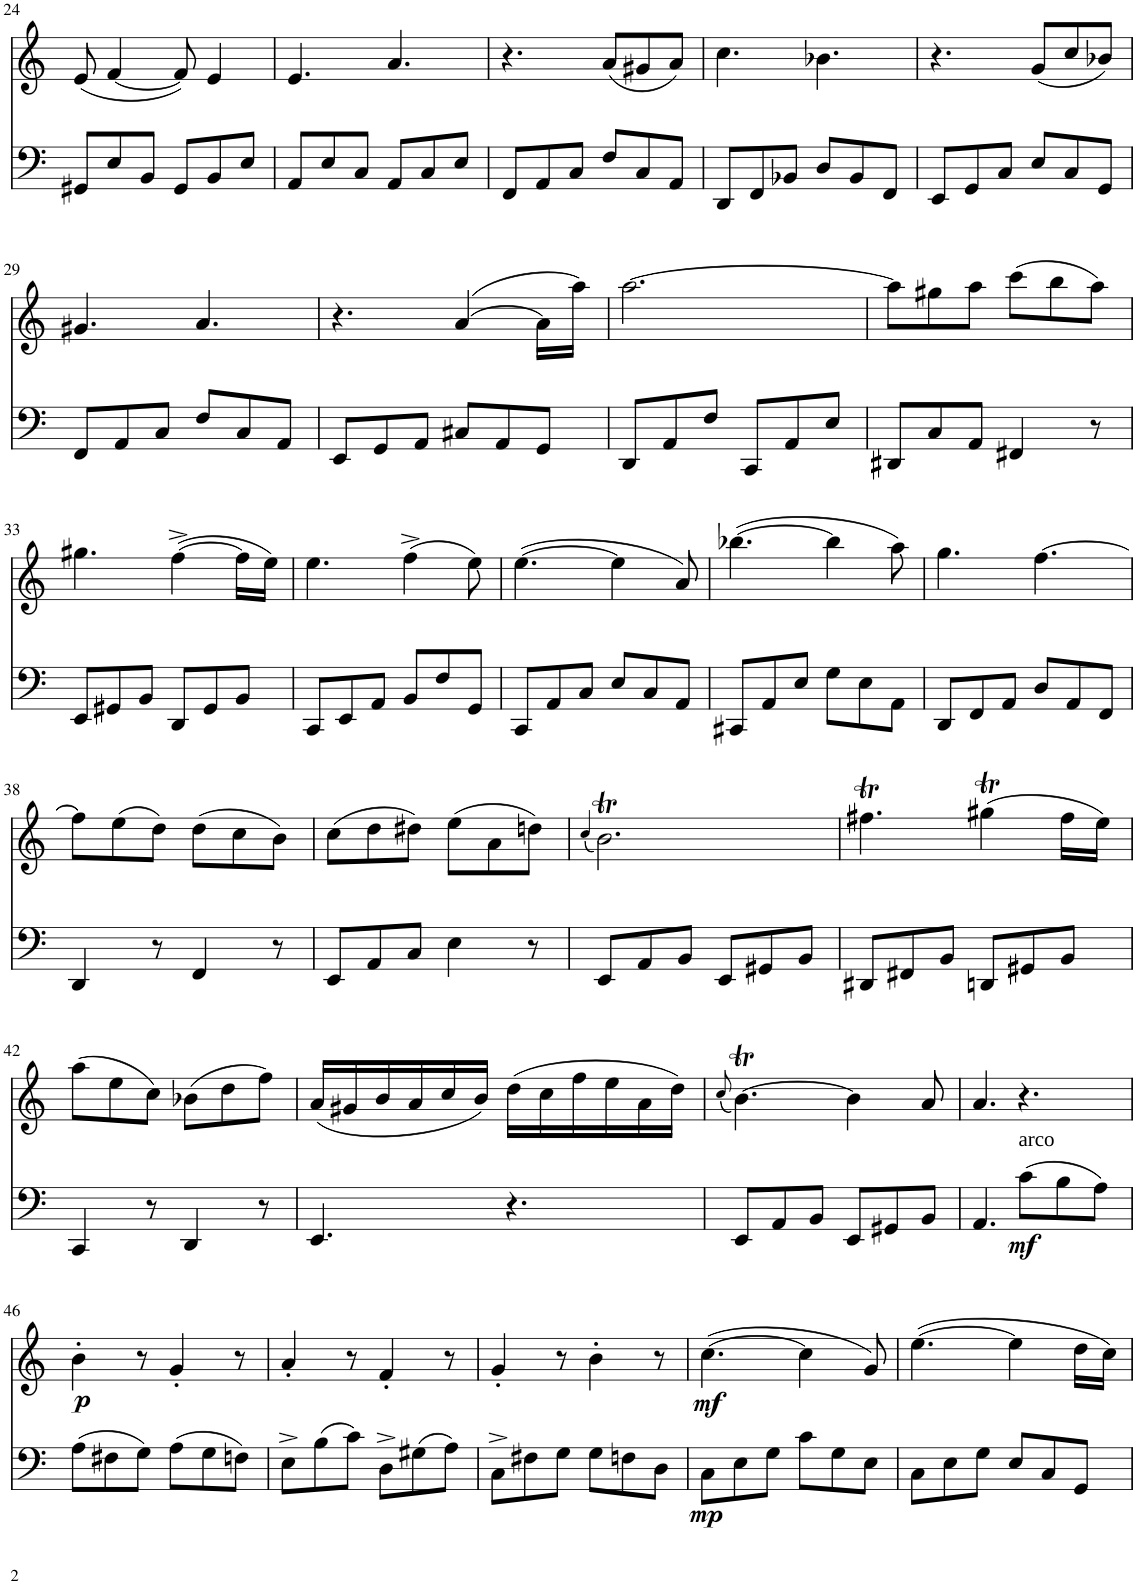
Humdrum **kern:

**kern	**dynam	**kern	**dynam
*part2	*part2	*part1	*part1
*staff2	*staff2	*staff1	*staff1
*I"Violoncello	*	*I"Violine	*
*I'Vc	*	*I'Vln	*
!!LO:PB:g=z
*clefF4	*	*clefG2	*
*k[]	*	*k[]	*
*M6/8	*	*M6/8	*
=24	=24	=24	=24
8GG#X/L	.	(8e/	.
8E/	.	[4f/	.
8BB/J	.	.	.
8GG#/L	.	8f/])	.
8BB/	.	4e/	.
8E/J	.	.	.
=25	=25	=25	=25
8AA/L	.	4.e/	.
8E/	.	.	.
8C/J	.	.	.
8AA/L	.	4.a/	.
8C/	.	.	.
8E/J	.	.	.
=26	=26	=26	=26
8FF/L	.	4.r	.
8AA/	.	.	.
8C/J	.	.	.
8F/L	.	(8a/L	.
8C/	.	8g#X/	.
8AA/J	.	8a/J)	.
=27	=27	=27	=27
8DD/L	.	4.cc\	.
8FF/	.	.	.
8BB-X/J	.	.	.
8D/L	.	4.b-X\	.
8BB-/	.	.	.
8FF/J	.	.	.
=28	=28	=28	=28
8EE/L	.	4.r	.
8GG/	.	.	.
8C/J	.	.	.
8E/L	.	(8g/L	.
8C/	.	8cc/	.
8GG/J	.	8b-X/J)	.
!!LO:LB:g=z
=29	=29	=29	=29
8FF/L	.	4.g#X/	.
8AA/	.	.	.
8C/J	.	.	.
8F/L	.	4.a/	.
8C/	.	.	.
8AA/J	.	.	.
=30	=30	=30	=30
8EE/L	.	4.r	.
8GG/	.	.	.
8AA/J	.	.	.
8C#X/L	.	([4a/	.
8AA/	.	.	.
8GG/J	.	16a\LL]	.
.	.	16aa\JJ)	.
=31	=31	=31	=31
8DD/L	.	[2.aa\	.
8AA/	.	.	.
8F/J	.	.	.
8CC/L	.	.	.
8AA/	.	.	.
8E/J	.	.	.
=32	=32	=32	=32
8DD#X/L	.	8aa\L]	.
8C/	.	8gg#X\	.
8AA/J	.	8aa\J	.
4FF#X/	.	(8ccc\L	.
.	.	8bb\	.
8r	.	8aa\J)	.
!!LO:LB:g=z
=33	=33	=33	=33
8EE/L	.	4.gg#X\	.
8GG#X/	.	.	.
8BB/J	.	.	.
8DD/L	.	([4ff^\	.
8GG#/	.	.	.
8BB/J	.	16ff\LL]	.
.	.	16ee\JJ)	.
=34	=34	=34	=34
8CC/L	.	4.ee\	.
8EE/	.	.	.
8AA/J	.	.	.
8BB/L	.	(4ff^\	.
8F/	.	.	.
8GG/J	.	8ee\)	.
=35	=35	=35	=35
8CC/L	.	([4.ee\	.
8AA/	.	.	.
8C/J	.	.	.
8E/L	.	4ee\]	.
8C/	.	.	.
8AA/J	.	8a/)	.
=36	=36	=36	=36
8CC#X/L	.	([4.bb-X\	.
8AA/	.	.	.
8E/J	.	.	.
8G\L	.	4bb-\]	.
8E\	.	.	.
8AA\J	.	8aa\)	.
=37	=37	=37	=37
8DD/L	.	4.gg\	.
8FF/	.	.	.
8AA/J	.	.	.
8D/L	.	[4.ff\	.
8AA/	.	.	.
8FF/J	.	.	.
!!LO:LB:g=z
=38	=38	=38	=38
4DD/	.	8ff\L]	.
.	.	(8ee\	.
8r	.	8dd\J)	.
4FF/	.	(8dd\L	.
.	.	8cc\	.
8r	.	8b\J)	.
=39	=39	=39	=39
8EE/L	.	(8cc\L	.
8AA/	.	8dd\	.
8C/J	.	8dd#X\J)	.
4E\	.	(8ee\L	.
.	.	8a\	.
8r	.	8ddn\J)	.
=40	=40	=40	=40
.	.	(4qcc/	.
8EE/L	.	2.bt\)	.
8AA/	.	.	.
8BB/J	.	.	.
8EE/L	.	.	.
8GG#X/	.	.	.
8BB/J	.	.	.
=41	=41	=41	=41
8DD#X/L	.	4.ff#Xt\	.
8FF#X/	.	.	.
8BB/J	.	.	.
8DDn/L	.	(4gg#Xt\	.
8GG#X/	.	.	.
8BB/J	.	16ff#\LL	.
.	.	16ee\JJ)	.
!!LO:LB:g=z
=42	=42	=42	=42
4CC/	.	(8aa\L	.
.	.	8ee\	.
8r	.	8cc\J)	.
4DD/	.	(8b-X\L	.
.	.	8dd\	.
8r	.	8ff\J)	.
=43	=43	=43	=43
4.EE/	.	(16a/LL	.
.	.	16g#X/	.
.	.	16b/	.
.	.	16a/	.
.	.	16cc/	.
.	.	16b/JJ)	.
4.r	.	(16dd\LL	.
.	.	16cc\	.
.	.	16ff\	.
.	.	16ee\	.
.	.	16a\	.
.	.	16dd\JJ)	.
=44	=44	=44	=44
.	.	(8qcc/	.
8EE/L	.	[4.bt\)	.
8AA/	.	.	.
8BB/J	.	.	.
8EE/L	.	4b\]	.
8GG#X/	.	.	.
8BB/J	.	8a/	.
=45	=45	=45	=45
4.AA/	.	4.a/	.
!LO:TX:a:t=arco	!	!	!
!	!LO:DY:b	!	!
(8c\L	mf	4.r	.
8B\	.	.	.
8A\J)	.	.	.
!!LO:LB:g=z
=46	=46	=46	=46
!	!	!	!LO:DY:b
(8A\L	.	4b'\	p
8F#X\	.	.	.
8G\J)	.	8r	.
(8A\L	.	4g'/	.
8G\	.	.	.
8Fn\J)	.	8r	.
=47	=47	=47	=47
8E^\L	.	4a'/	.
(8B\	.	.	.
8c\J)	.	8r	.
8D^\L	.	4f'/	.
(8G#X\	.	.	.
8A\J)	.	8r	.
=48	=48	=48	=48
8C^\L	.	4g'/	.
8F#X\	.	.	.
8G\J	.	8r	.
8G\L	.	4b'\	.
8Fn\	.	.	.
8D\J	.	8r	.
=49	=49	=49	=49
!	!LO:DY:b	!	!LO:DY:b
8C\L	mp	([4.cc\	mf
8E\	.	.	.
8G\J	.	.	.
8c\L	.	4cc\]	.
8G\	.	.	.
8E\J	.	8g/)	.
=50	=50	=50	=50
8C\L	.	([4.ee\	.
8E\	.	.	.
8G\J	.	.	.
8E/L	.	4ee\]	.
8C/	.	.	.
8GG/J	.	16dd\LL	.
.	.	16cc\JJ)	.
=	=	=	=
*-	*-	*-	*-
